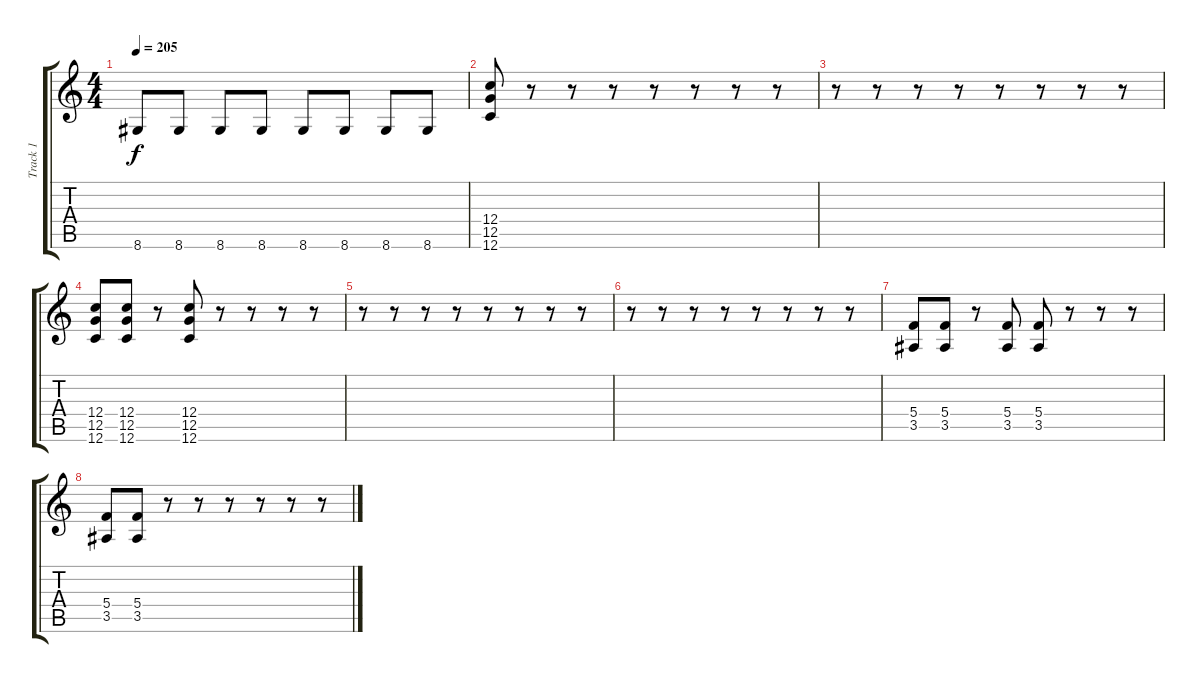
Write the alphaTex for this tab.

\track ("Track 1" "Track 1") {instrument distortionguitar}
\staff {score tabs}
\tuning (D4 A3 F3 C3 G2 C2) {hide}
\ts (4 4)
\tempo 205
\clef g2
\ks c
8.6.8{dy f} 8.6.8 8.6.8 8.6.8 8.6.8 8.6.8 8.6.8 8.6.8 |
(12.4 12.5 12.6).8 r.8 r.8 r.8 r.8 r.8 r.8 r.8 |
r.8 r.8 r.8 r.8 r.8 r.8 r.8 r.8 |
(12.4 12.5 12.6).8 (12.4 12.5 12.6).8 r.8 (12.4 12.5 12.6).8 r.8 r.8 r.8 r.8 |
r.8 r.8 r.8 r.8 r.8 r.8 r.8 r.8 |
r.8 r.8 r.8 r.8 r.8 r.8 r.8 r.8 |
(5.4 3.5).8 (5.4 3.5).8 r.8 (5.4 3.5).8 (5.4 3.5).8 r.8 r.8 r.8 |
(5.4 3.5).8 (5.4 3.5).8 r.8 r.8 r.8 r.8 r.8 r.8
